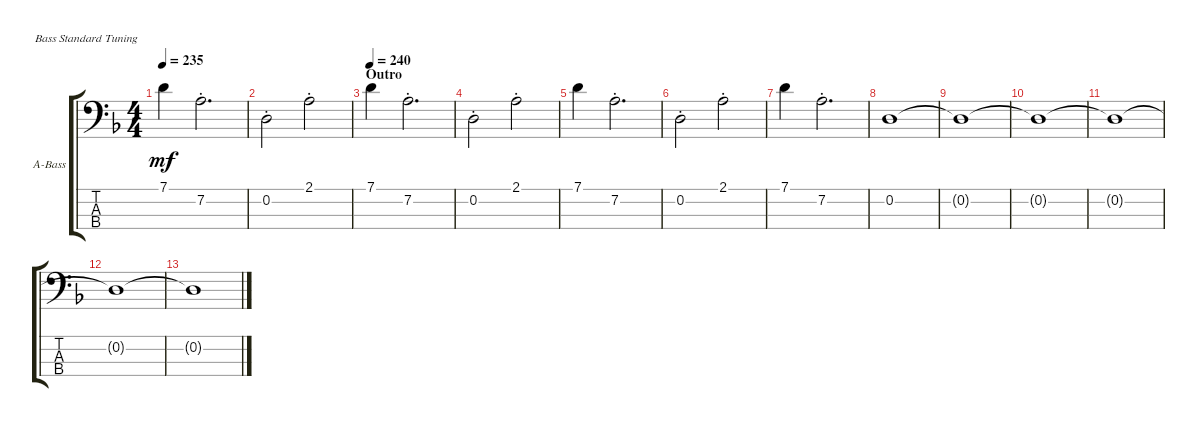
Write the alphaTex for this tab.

\defaultSystemsLayout 4
\bracketExtendMode groupsimilarinstruments
\firstSystemTrackNameOrientation horizontal
\otherSystemsTrackNameOrientation horizontal
\track ("Acoustic Bass" "A-Bass") {instrument electricbassfinger}
\staff {score tabs}
\tuning (G2 D2 A1 E1)
\ts (4 4)
\tempo 235
\clef f4
\scale
0.333333
\ks dminor
7.1.4{dy mf} 7.2{st}.2{d} |
\scale
0.333333 0.2{st}.2 2.1{st}.2 |
\section ("" "Outro")
\tempo 240
\scale
0.333333 7.1.4 7.2{st}.2{d} |
\scale
0.333333 0.2{st}.2 2.1{st}.2 |
\scale
0.333333 7.1.4 7.2{st}.2{d} |
\scale
0.333333 0.2{st}.2 2.1{st}.2 |
\scale
0.333333 7.1.4 7.2{st}.2{d} |
\scale
0.333333 0.2.1 |
\scale
0.333333 0.2{t}.1 |
\scale
0.333333 0.2{t}.1 |
\scale
0.333333 0.2{t}.1 |
\scale
0.333333 0.2{t}.1 |
0.2{t}.1
